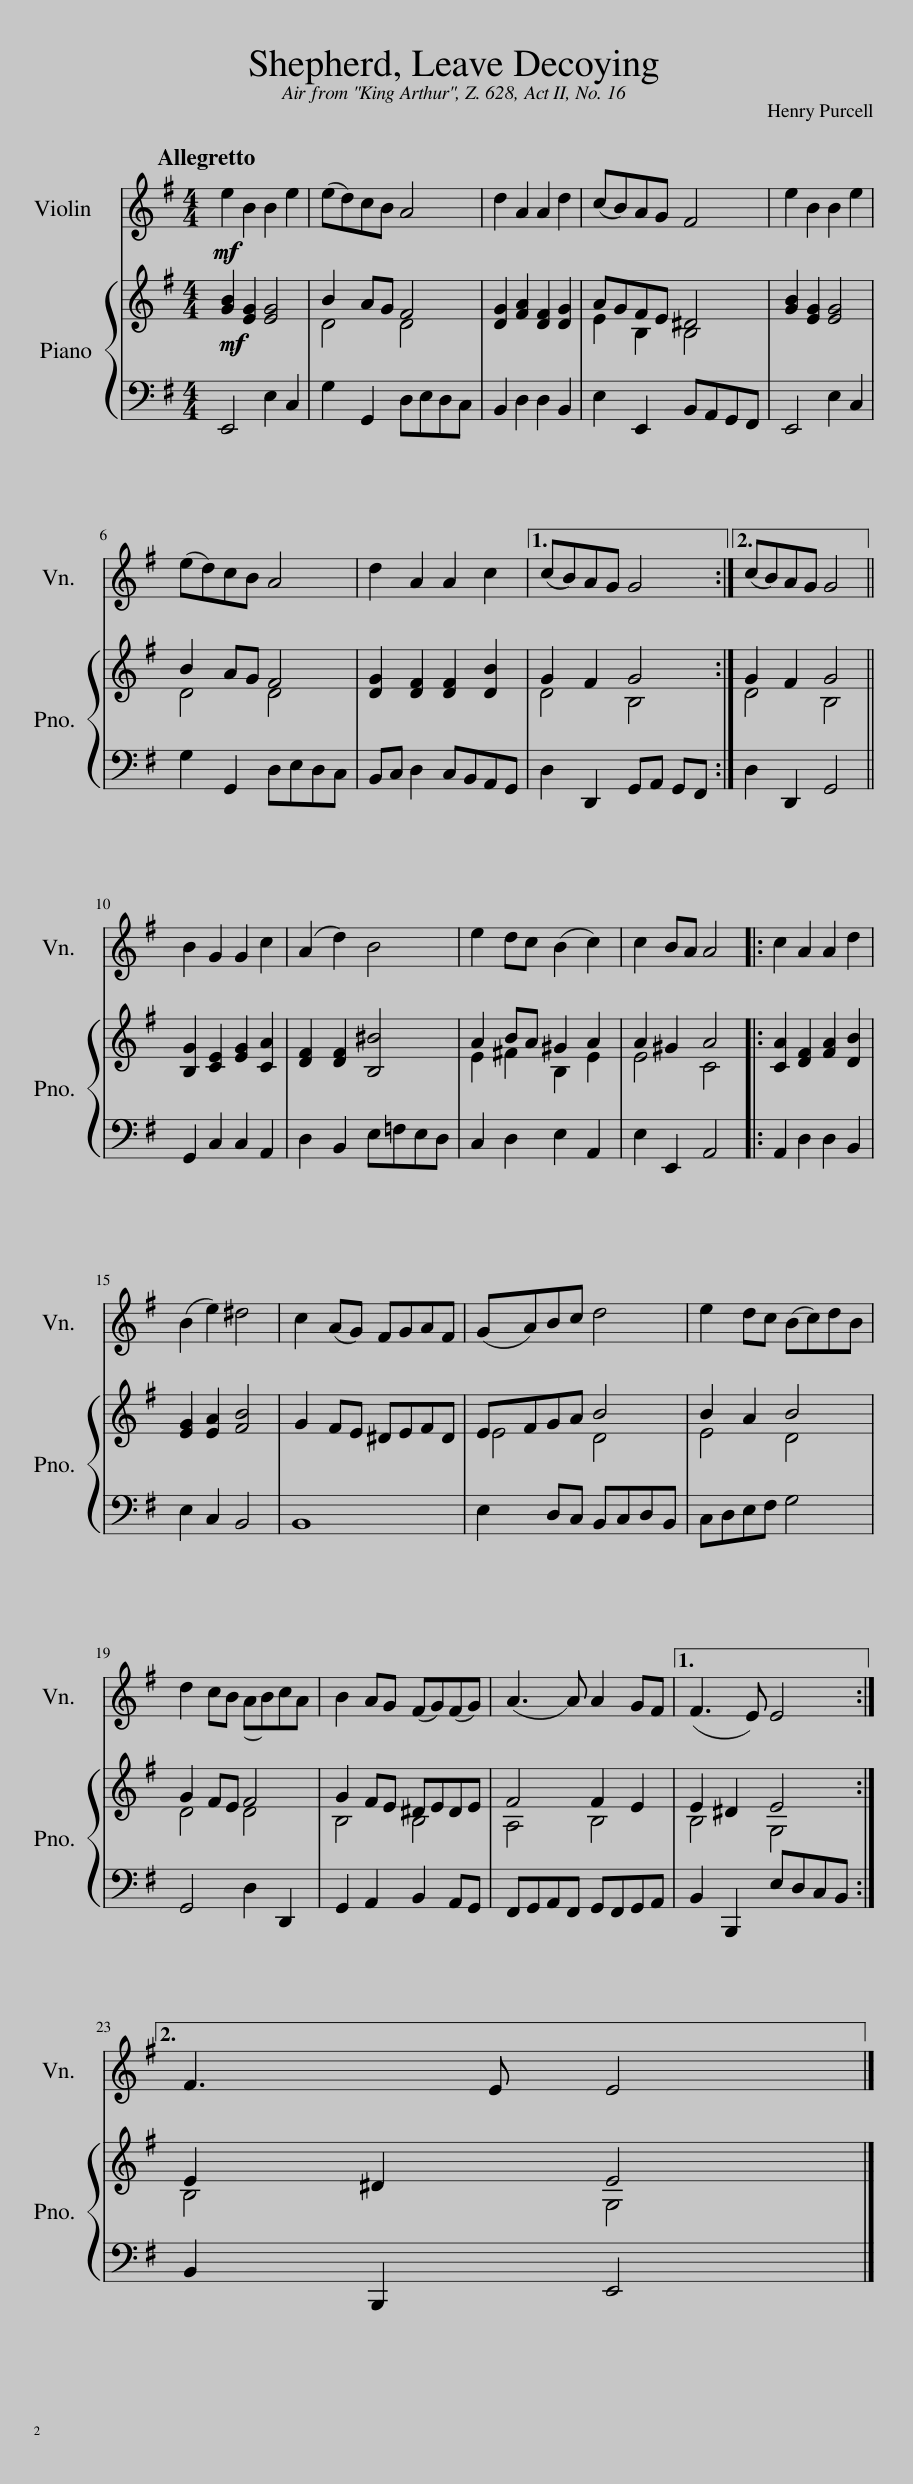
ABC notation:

X:1
%%score 1 { ( 2 4 ) | 3 }
L:1/8
Q:1/4=120
M:4/4
I:linebreak $
K:G
V:1 treble
V:2 treble
V:4 treble
V:3 bass
V:1
!mf! e2 B2 B2 e2 | (ed)cB A4 | d2 A2 A2 d2 | (cB)AG F4 | e2 B2 B2 e2 |$ %5
 (ed)cB A4 | d2 A2 A2 c2 |1 (cB)AG G4 :|2 (cB)AG G4 ||$ B2 G2 G2 c2 | %10
 (A2 d2) B4 | e2 dc (B2 c2) | c2 BA A4 |: c2 A2 A2 d2 |$ (B2 e2) ^d4 | %15
 c2 (AG) FGAF | (GA)Bc d4 | e2 dc (Bc)dB |$ d2 cB (AB)cA | B2 AG (FG)(FG) | %20
 (A3 A) A2 GF |1 (F3 E) E4 :|2$ F3 E E4 |] %23
V:2
!mf! [GB]2 [EG]2 [EG]4 | B2 AG F4 | [DG]2 [FA]2 [DF]2 [DG]2 | AGFE ^D4 | [GB]2 [EG]2 [EG]4 |$ %5
 B2 AG F4 | [DG]2 [DF]2 [DF]2 [DB]2 |1 G2 F2 G4 :|2 G2 F2 G4 ||$ [B,G]2 [CE]2 [EG]2 [CA]2 | %10
 [DF]2 [DF]2 [B,^B]4 | A2 BA ^G2 A2 | A2 ^G2 A4 |: [CA]2 [DF]2 [FA]2 [DB]2 |$ [EG]2 [EA]2 [FB]4 | %15
 G2 FE ^DEFD | EFGA B4 | B2 A2 B4 |$ G2 FE F4 | G2 FE ^DEDE | %20
 F4 F2 E2 |1 E2 ^D2 E4 :|2$ E2 ^D2 E4 |] %23
V:3
 E,,4 E,2 C,2 | G,2 G,,2 D,E,D,C, | B,,2 D,2 D,2 B,,2 | E,2 E,,2 B,,A,,G,,F,, | E,,4 E,2 C,2 |$ %5
 G,2 G,,2 D,E,D,C, | B,,C, D,2 C,B,,A,,G,, |1 D,2 D,,2 G,,A,, G,,F,, :|2 D,2 D,,2 G,,4 ||$ G,,2 C,2 C,2 A,,2 | %10
 D,2 B,,2 E,=F,E,D, | C,2 D,2 E,2 A,,2 | E,2 E,,2 A,,4 |: A,,2 D,2 D,2 B,,2 |$ E,2 C,2 B,,4 | %15
 B,,8 | E,2 D,C, B,,C,D,B,, | C,D,E,F, G,4 |$ G,,4 D,2 D,,2 | G,,2 A,,2 B,,2 A,,G,, | %20
 F,,G,,A,,F,, G,,F,,G,,A,, |1 B,,2 B,,,2 E,D,C,B,, :|2$ B,,2 B,,,2 E,,4 |] %23
V:4
 x8 | D4 D4 | x8 | E2 B,2 B,4 | x8 |$ %5
 D4 D4 | x8 |1 D4 B,4 :|2 D4 B,4 ||$ x8 | %10
 x8 | E2 ^F2 B,2 E2 | E4 C4 |: x8 |$ x8 | %15
 x8 | E4 D4 | E4 D4 |$ D4 D4 | B,4 B,4 | %20
 A,4 B,4 |1 B,4 G,4 :|2$ B,4 G,4 |] %23
